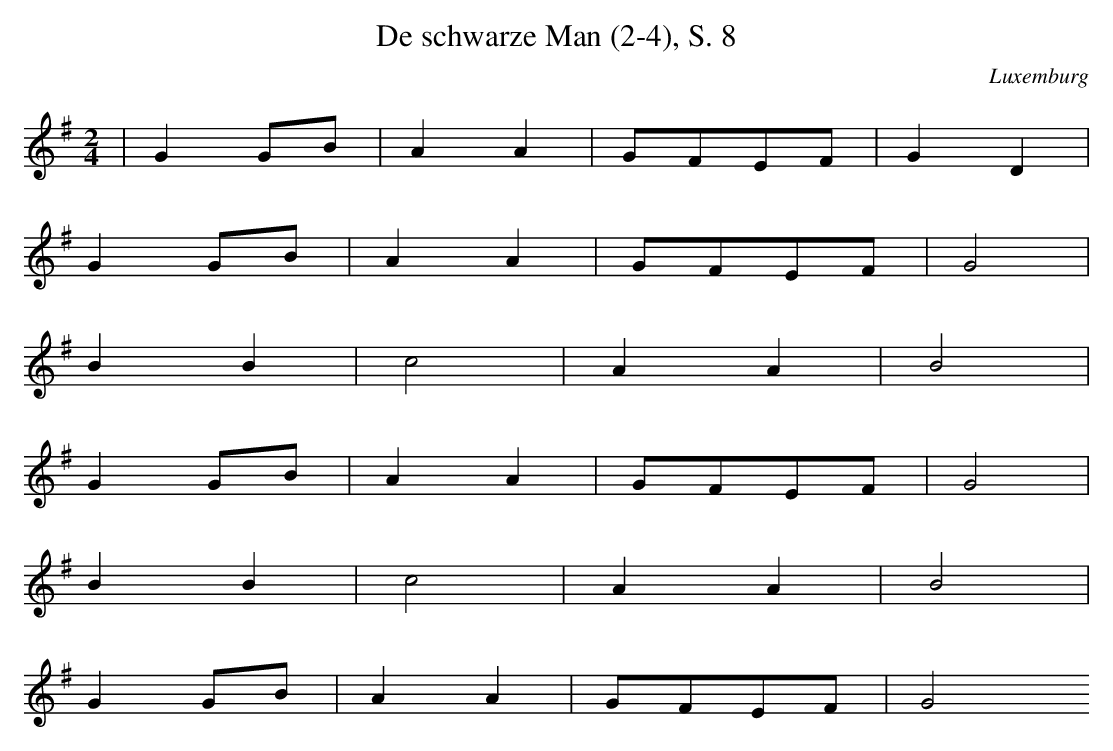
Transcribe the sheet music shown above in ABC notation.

X:1
T: De schwarze Man (2-4), S. 8
O: Luxemburg
M: 2/4
L: 1/8
K: G
 | G2GB | A2A2 | GFEF | G2D2 |
G2GB | A2A2 | GFEF | G4 |
B2B2 | c4 | A2A2 | B4 |
G2GB | A2A2 | GFEF | G4 |
B2B2 | c4 | A2A2 | B4 |
G2GB | A2A2 | GFEF | G4
